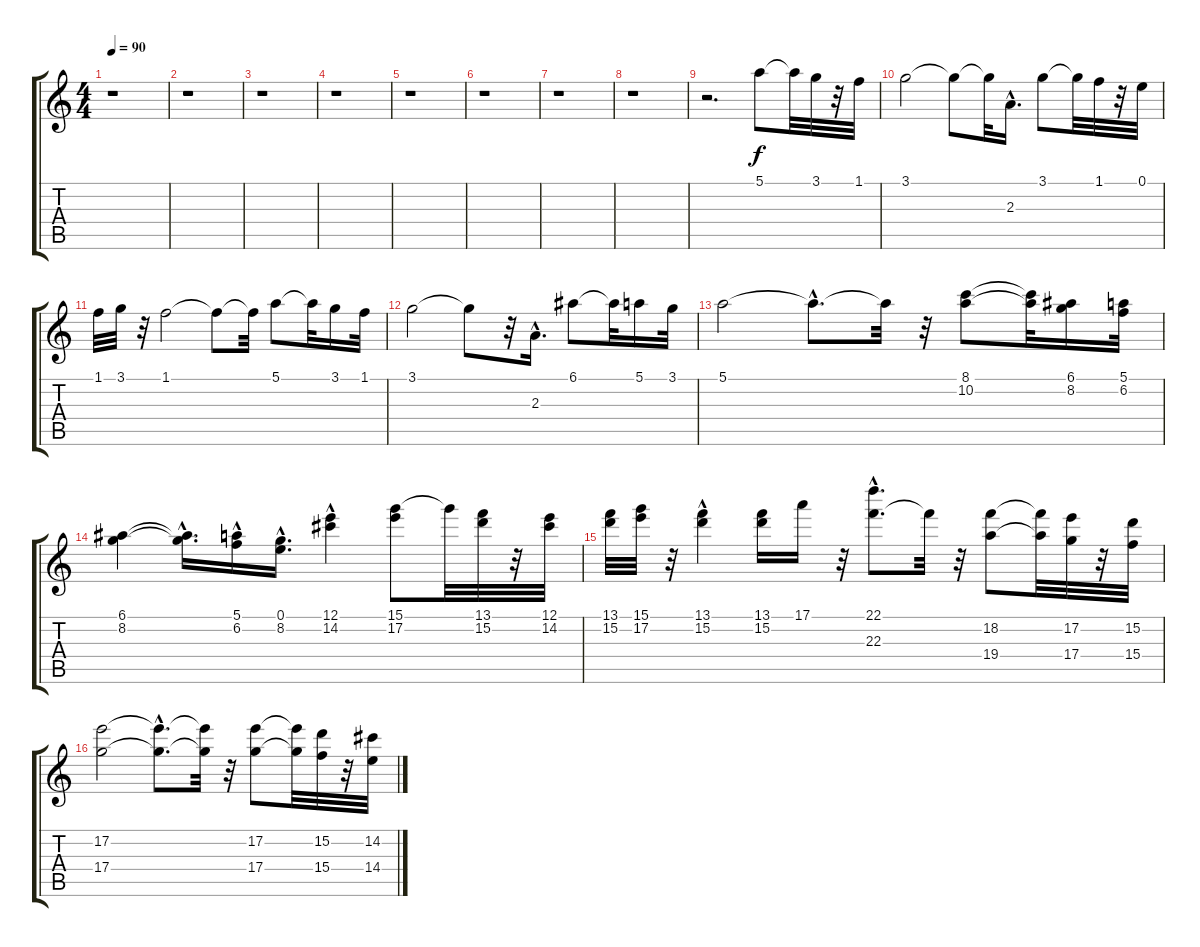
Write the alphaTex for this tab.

\track "" {instrument overdrivenguitar}
\staff {score tabs}
\tuning (E4 B3 G3 D3 A2 E2) {hide}
\ts (4 4)
\tempo 90
\clef g2
\ks c
r.1{dy f} |
r.1 |
r.1 |
r.1 |
r.1 |
r.1 |
r.1 |
r.1 |
r.2{d} 5.1.8 5.1{t}.32 3.1.32 r.32 1.1.32 |
3.1.2 3.1{t}.8 3.1{t}.32 2.3{hac}.16{d} 3.1.8 3.1{t}.32 1.1.32 r.32 0.1.32 |
1.1.32 3.1.32 r.32 1.1.2 1.1{t}.8 1.1{t}.32 5.1.8 5.1{t}.32 3.1.16 1.1.32 |
3.1.2 3.1{t}.8 r.32 2.3{hac}.16{d} 6.1.8 6.1{t}.32 5.1.16 3.1.32 |
5.1.2 5.1{hac t}.8{d} 5.1{t}.32 r.32 (8.1 10.2).8 (8.1{t} 10.2{t}).32 (6.1 8.2).16 (5.1 6.2).32 |
(6.1 8.2).4 (6.1{hac t} 8.2{t}).16{d} (5.1{hac} 6.2{hac}).16 (0.1{hac} 8.2{hac}).16{d} (12.1{hac} 14.2).4 (15.1 17.2).8 15.1{t}.32 (13.1 15.2).32 r.32 (12.1 14.2).32 |
(13.1 15.2).32 (15.1 17.2).32 r.32 (13.1 15.2{hac}).4 (13.1 15.2).16 17.1.16 r.32 (22.1{hac} 22.3{hac}).8{d} 22.3{t}.32 r.32 (18.2 19.4).8 (18.2{t} 19.4{t}).32 (17.2 17.4).32 r.32 (15.2 15.4).32 |
(17.2 17.4).2 (17.2{hac t} 17.4{hac t}).8{d} (17.2{t} 17.4{t}).32 r.32 (17.2 17.4).8 (17.2{t} 17.4{t}).32 (15.2 15.4).32 r.32 (14.2 14.4).32
